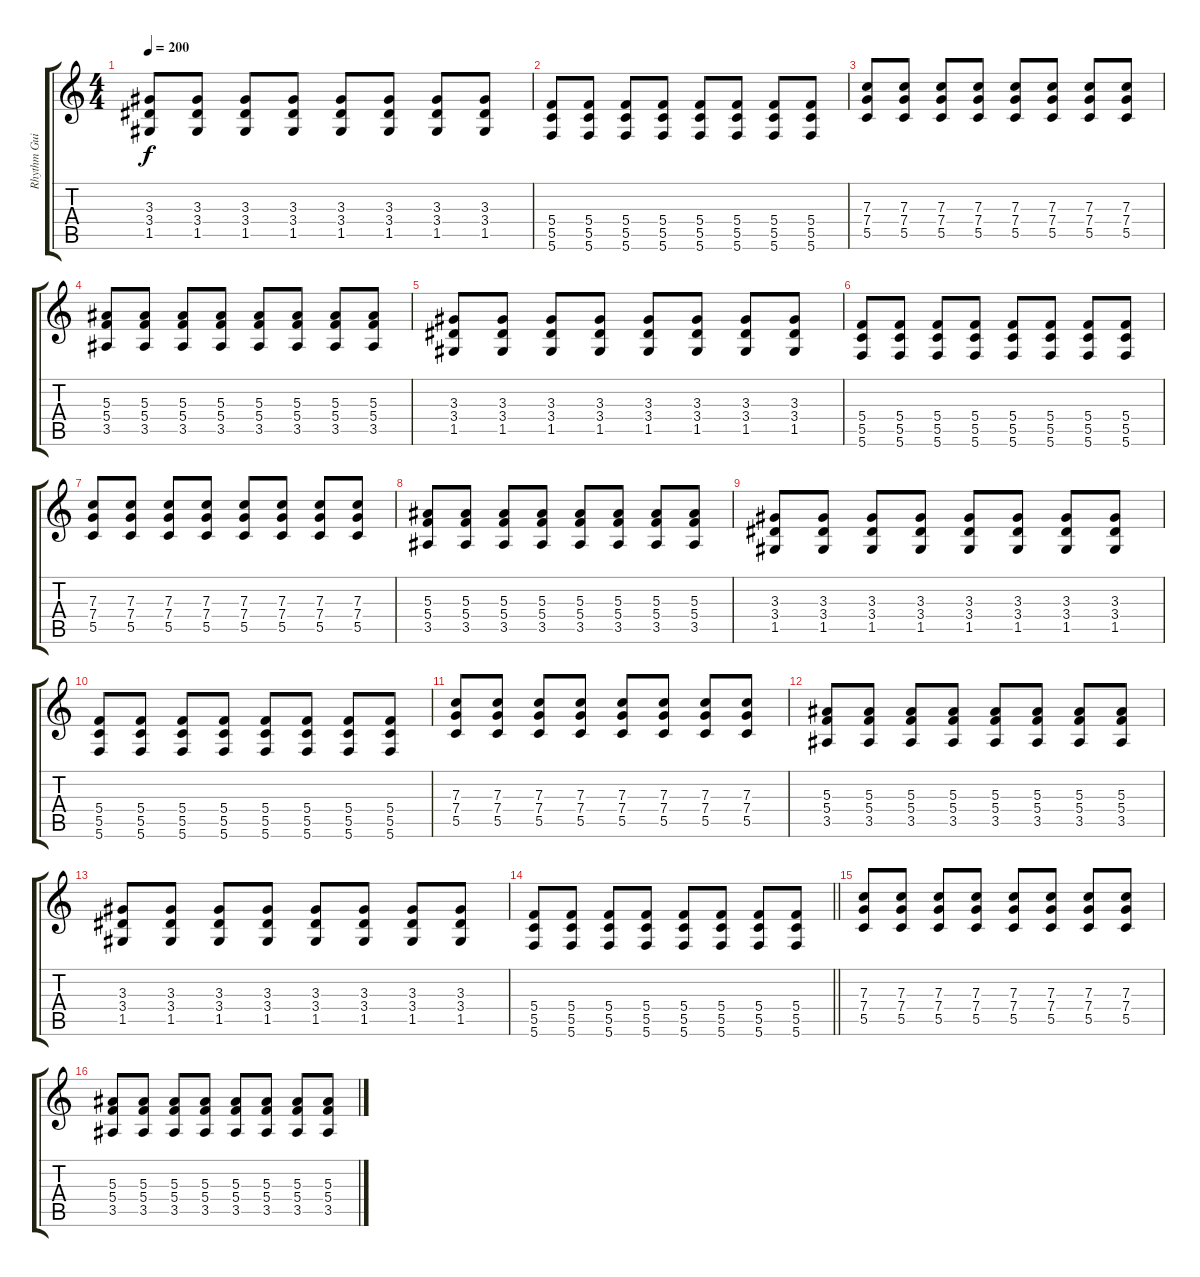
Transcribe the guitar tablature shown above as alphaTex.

\track ("Rhythm Guitar" "Rhythm Gui") {instrument distortionguitar}
\staff {score tabs}
\tuning (D4 A3 F3 C3 G2 C2) {hide}
\ts (4 4)
\tempo 200
\clef g2
\ks c
(3.3 3.4 1.5).8{dy f} (3.3 3.4 1.5).8 (3.3 3.4 1.5).8 (3.3 3.4 1.5).8 (3.3 3.4 1.5).8 (3.3 3.4 1.5).8 (3.3 3.4 1.5).8 (3.3 3.4 1.5).8 |
(5.4 5.5 5.6).8 (5.4 5.5 5.6).8 (5.4 5.5 5.6).8 (5.4 5.5 5.6).8 (5.4 5.5 5.6).8 (5.4 5.5 5.6).8 (5.4 5.5 5.6).8 (5.4 5.5 5.6).8 |
(7.3 7.4 5.5).8 (7.3 7.4 5.5).8 (7.3 7.4 5.5).8 (7.3 7.4 5.5).8 (7.3 7.4 5.5).8 (7.3 7.4 5.5).8 (7.3 7.4 5.5).8 (7.3 7.4 5.5).8 |
(5.3 5.4 3.5).8 (5.3 5.4 3.5).8 (5.3 5.4 3.5).8 (5.3 5.4 3.5).8 (5.3 5.4 3.5).8 (5.3 5.4 3.5).8 (5.3 5.4 3.5).8 (5.3 5.4 3.5).8 |
(3.3 3.4 1.5).8 (3.3 3.4 1.5).8 (3.3 3.4 1.5).8 (3.3 3.4 1.5).8 (3.3 3.4 1.5).8 (3.3 3.4 1.5).8 (3.3 3.4 1.5).8 (3.3 3.4 1.5).8 |
(5.4 5.5 5.6).8 (5.4 5.5 5.6).8 (5.4 5.5 5.6).8 (5.4 5.5 5.6).8 (5.4 5.5 5.6).8 (5.4 5.5 5.6).8 (5.4 5.5 5.6).8 (5.4 5.5 5.6).8 |
(7.3 7.4 5.5).8 (7.3 7.4 5.5).8 (7.3 7.4 5.5).8 (7.3 7.4 5.5).8 (7.3 7.4 5.5).8 (7.3 7.4 5.5).8 (7.3 7.4 5.5).8 (7.3 7.4 5.5).8 |
(5.3 5.4 3.5).8 (5.3 5.4 3.5).8 (5.3 5.4 3.5).8 (5.3 5.4 3.5).8 (5.3 5.4 3.5).8 (5.3 5.4 3.5).8 (5.3 5.4 3.5).8 (5.3 5.4 3.5).8 |
(3.3 3.4 1.5).8 (3.3 3.4 1.5).8 (3.3 3.4 1.5).8 (3.3 3.4 1.5).8 (3.3 3.4 1.5).8 (3.3 3.4 1.5).8 (3.3 3.4 1.5).8 (3.3 3.4 1.5).8 |
(5.4 5.5 5.6).8 (5.4 5.5 5.6).8 (5.4 5.5 5.6).8 (5.4 5.5 5.6).8 (5.4 5.5 5.6).8 (5.4 5.5 5.6).8 (5.4 5.5 5.6).8 (5.4 5.5 5.6).8 |
(7.3 7.4 5.5).8 (7.3 7.4 5.5).8 (7.3 7.4 5.5).8 (7.3 7.4 5.5).8 (7.3 7.4 5.5).8 (7.3 7.4 5.5).8 (7.3 7.4 5.5).8 (7.3 7.4 5.5).8 |
(5.3 5.4 3.5).8 (5.3 5.4 3.5).8 (5.3 5.4 3.5).8 (5.3 5.4 3.5).8 (5.3 5.4 3.5).8 (5.3 5.4 3.5).8 (5.3 5.4 3.5).8 (5.3 5.4 3.5).8 |
(3.3 3.4 1.5).8 (3.3 3.4 1.5).8 (3.3 3.4 1.5).8 (3.3 3.4 1.5).8 (3.3 3.4 1.5).8 (3.3 3.4 1.5).8 (3.3 3.4 1.5).8 (3.3 3.4 1.5).8 |
\barLineRight lightlight
(5.4 5.5 5.6).8 (5.4 5.5 5.6).8 (5.4 5.5 5.6).8 (5.4 5.5 5.6).8 (5.4 5.5 5.6).8 (5.4 5.5 5.6).8 (5.4 5.5 5.6).8 (5.4 5.5 5.6).8 |
(7.3 7.4 5.5).8 (7.3 7.4 5.5).8 (7.3 7.4 5.5).8 (7.3 7.4 5.5).8 (7.3 7.4 5.5).8 (7.3 7.4 5.5).8 (7.3 7.4 5.5).8 (7.3 7.4 5.5).8 |
(5.3 5.4 3.5).8 (5.3 5.4 3.5).8 (5.3 5.4 3.5).8 (5.3 5.4 3.5).8 (5.3 5.4 3.5).8 (5.3 5.4 3.5).8 (5.3 5.4 3.5).8 (5.3 5.4 3.5).8
